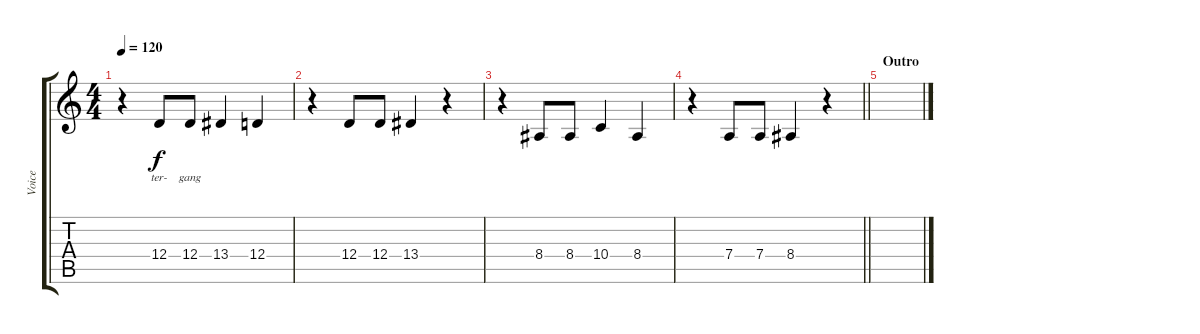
\track ("Voice" "Voice") {instrument altosax}
\staff {score tabs}
\tuning (E4 B3 G3 D3 A2 E2) {hide}
\ts (4 4)
\tempo 120
\clef g2
\ks c
r.4{dy f} 12.4.8{lyrics (0 "ter-") lyrics (1 "") lyrics (2 "") lyrics (3 "") lyrics (4 "")} 12.4.8{lyrics (0 "gang") lyrics (1 "") lyrics (2 "") lyrics (3 "") lyrics (4 "")} 13.4.4 12.4.4 |
r.4 12.4.8 12.4.8 13.4.4 r.4 |
r.4 8.4.8 8.4.8 10.4.4 8.4.4 |
\barLineRight lightlight
r.4 7.4.8 7.4.8 8.4.4 r.4 |
\section ("" "Outro")
